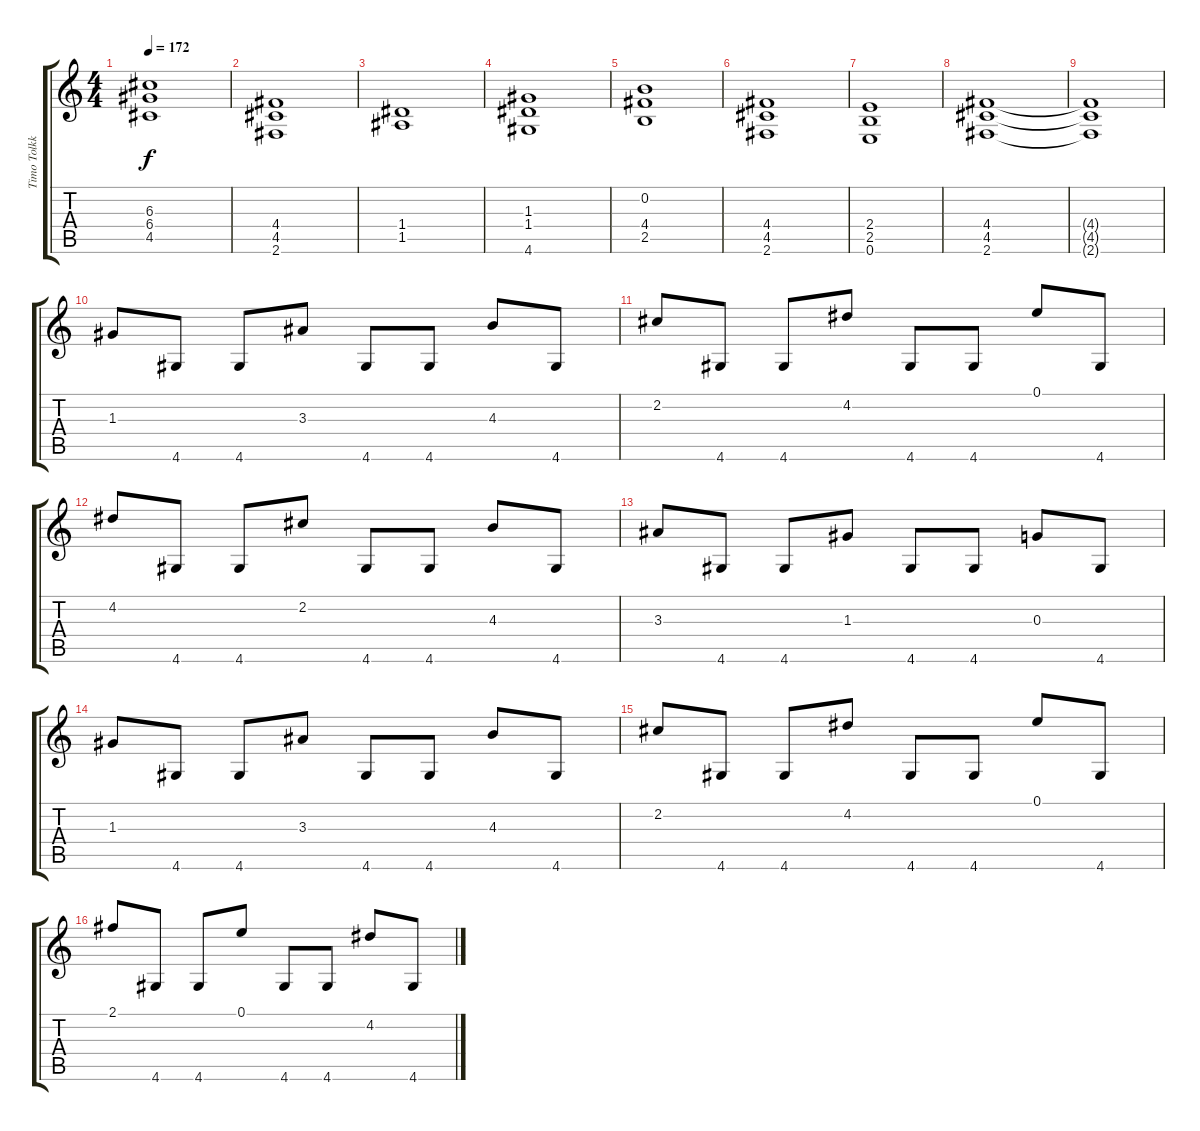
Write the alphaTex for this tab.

\track ("Timo Tolkki" "Timo Tolkk") {instrument distortionguitar}
\staff {score tabs}
\tuning (E4 B3 G3 D3 A2 E2) {hide}
\ts (4 4)
\tempo 172
\clef g2
\ks c
(6.3 6.4 4.5).1{dy f} |
(4.4 4.5 2.6).1 |
(1.4 1.5).1 |
(1.3 1.4 4.6).1 |
(0.2 4.4 2.5).1 |
(4.4 4.5 2.6).1 |
(2.4 2.5 0.6).1 |
(4.4 4.5 2.6).1 |
(4.4{t} 4.5{t} 2.6{t}).1 |
1.3.8 4.6.8 4.6.8 3.3.8 4.6.8 4.6.8 4.3.8 4.6.8 |
2.2.8 4.6.8 4.6.8 4.2.8 4.6.8 4.6.8 0.1.8 4.6.8 |
4.2.8 4.6.8 4.6.8 2.2.8 4.6.8 4.6.8 4.3.8 4.6.8 |
3.3.8 4.6.8 4.6.8 1.3.8 4.6.8 4.6.8 0.3.8 4.6.8 |
1.3.8 4.6.8 4.6.8 3.3.8 4.6.8 4.6.8 4.3.8 4.6.8 |
2.2.8 4.6.8 4.6.8 4.2.8 4.6.8 4.6.8 0.1.8 4.6.8 |
2.1.8 4.6.8 4.6.8 0.1.8 4.6.8 4.6.8 4.2.8 4.6.8
